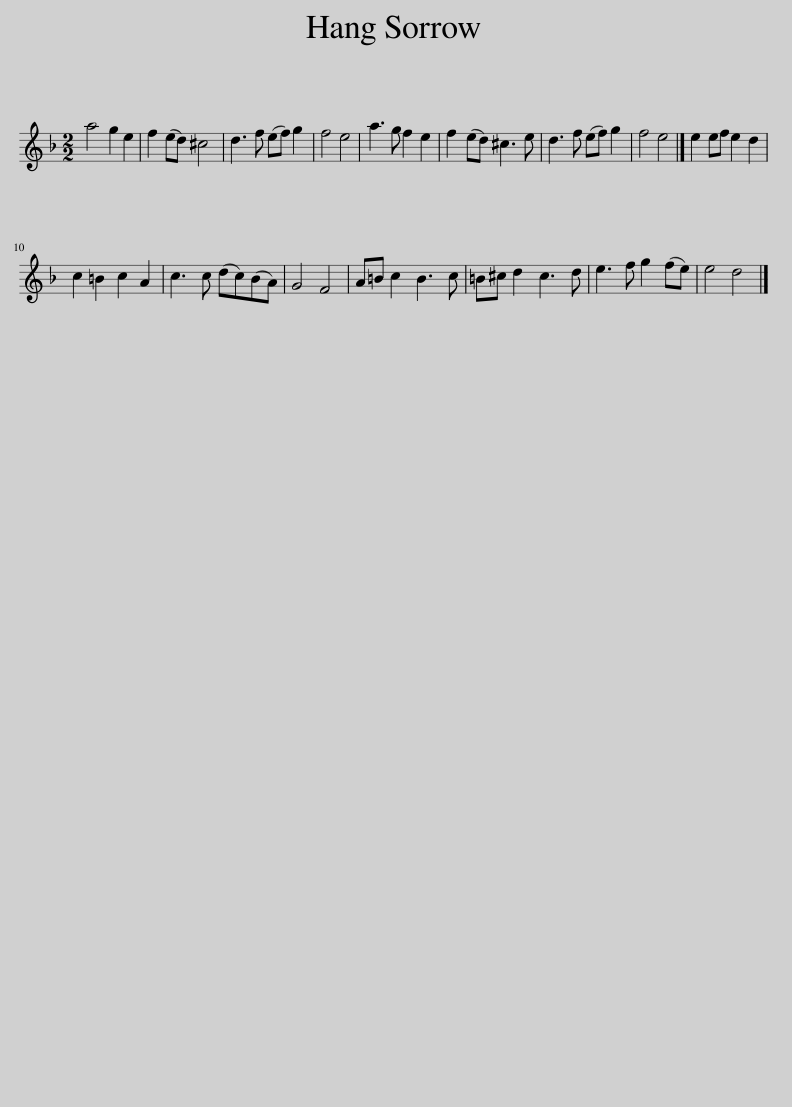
X:1
L:1/8
M:2/2
I:linebreak $
K:Dmin
V:1 treble
V:1
 a4 g2 e2 | f2 (ed) ^c4 | d3 f (ef) g2 | f4 e4 | a3 g f2 e2 | %5
 f2 (ed) ^c3 e | d3 f (ef) g2 | f4 e4 |] e2 ef e2 d2 |$ c2 =B2 c2 A2 | %10
 c3 c (dc)(BA) | G4 F4 | A=B c2 B3 c | =B^c d2 c3 d | e3 f g2 (fe) | %15
 e4 d4 |] %16
